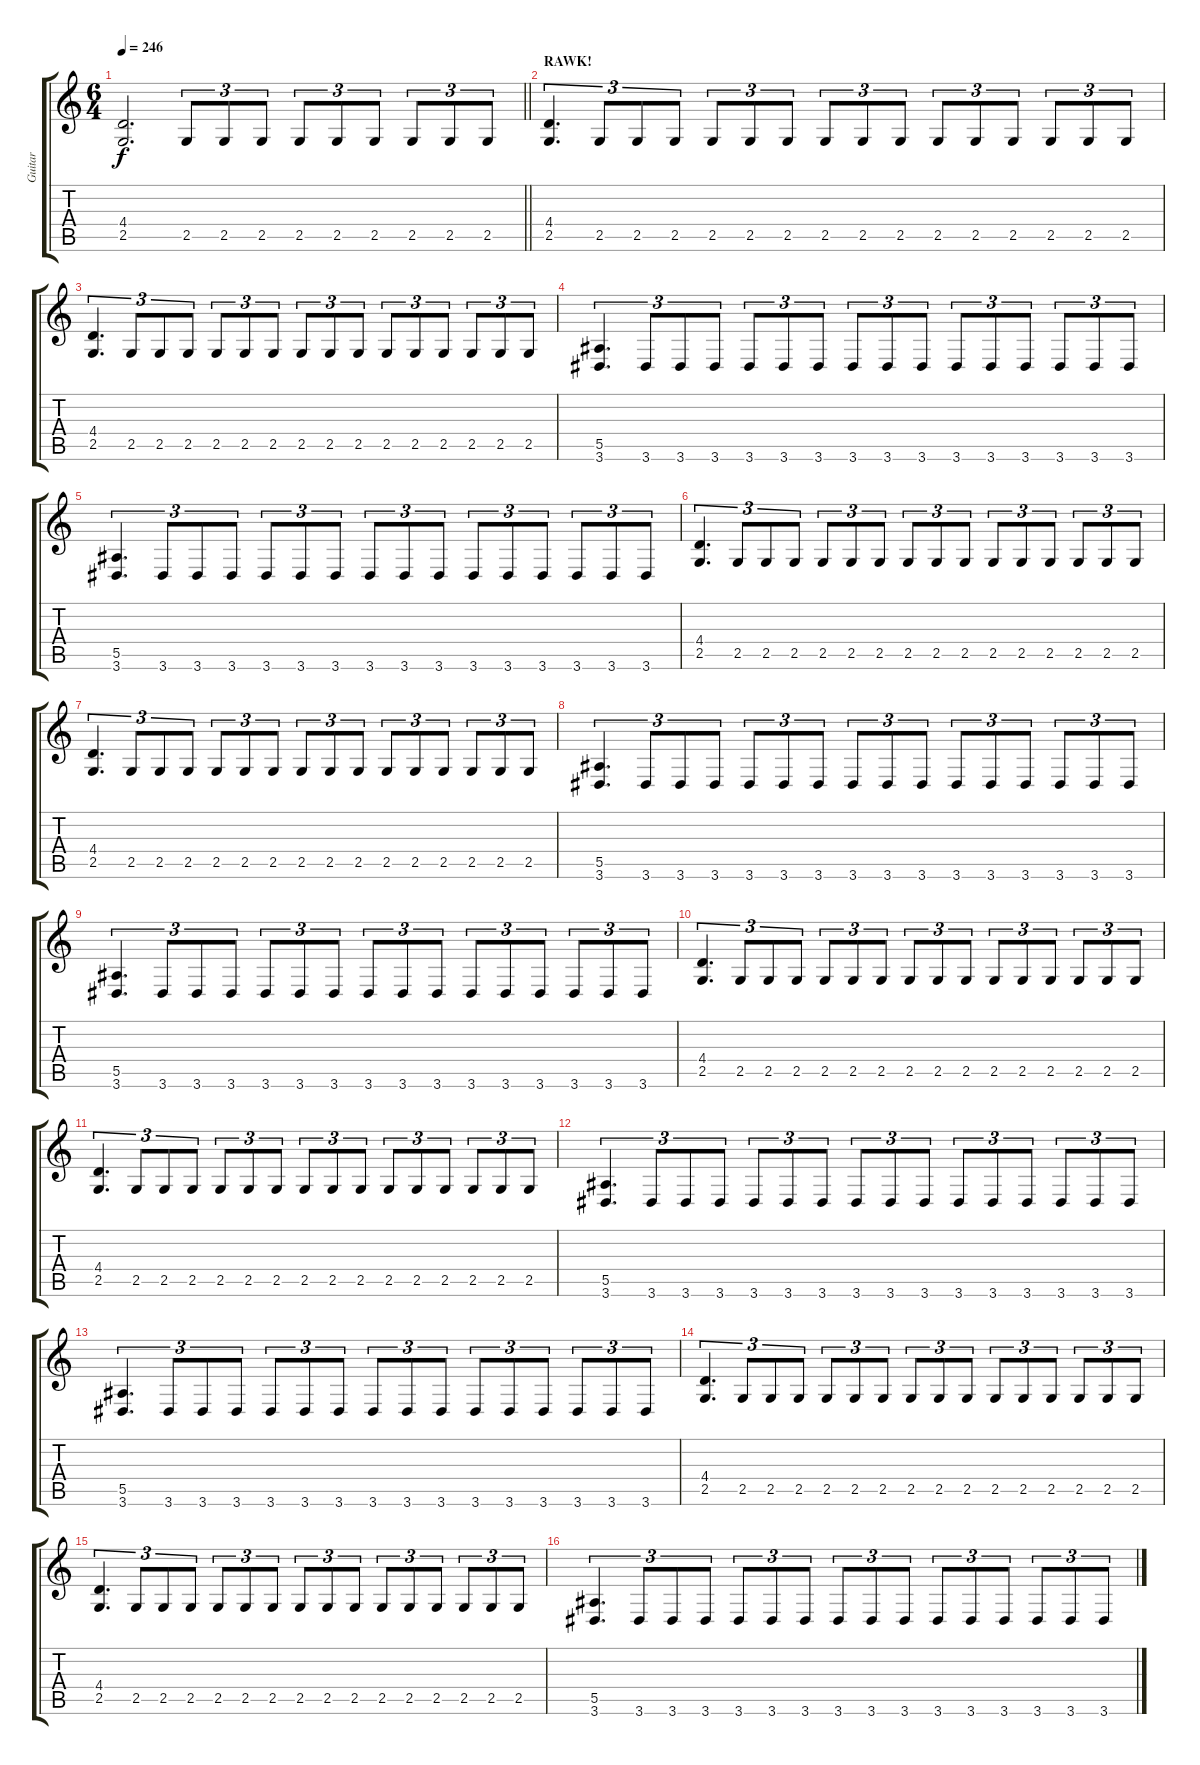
\track ("Guitar" "Guitar") {instrument distortionguitar}
\staff {score tabs}
\tuning (C4 G3 Eb3 Bb2 F2 C2) {hide}
\ts (6 4)
\tempo 246
\clef g2
\barLineRight lightlight
\ks c
(4.4 2.5).2{d dy f} 2.5.8{tu (3 2)} 2.5.8{tu (3 2)} 2.5.8{tu (3 2)} 2.5.8{tu (3 2)} 2.5.8{tu (3 2)} 2.5.8{tu (3 2)} 2.5.8{tu (3 2)} 2.5.8{tu (3 2)} 2.5.8{tu (3 2)} |
\section ("" "RAWK!")
(4.4 2.5).4{d tu (3 2)} 2.5.8{tu (3 2)} 2.5.8{tu (3 2)} 2.5.8{tu (3 2)} 2.5.8{tu (3 2)} 2.5.8{tu (3 2)} 2.5.8{tu (3 2)} 2.5.8{tu (3 2)} 2.5.8{tu (3 2)} 2.5.8{tu (3 2)} 2.5.8{tu (3 2)} 2.5.8{tu (3 2)} 2.5.8{tu (3 2)} 2.5.8{tu (3 2)} 2.5.8{tu (3 2)} 2.5.8{tu (3 2)} |
(4.4 2.5).4{d tu (3 2)} 2.5.8{tu (3 2)} 2.5.8{tu (3 2)} 2.5.8{tu (3 2)} 2.5.8{tu (3 2)} 2.5.8{tu (3 2)} 2.5.8{tu (3 2)} 2.5.8{tu (3 2)} 2.5.8{tu (3 2)} 2.5.8{tu (3 2)} 2.5.8{tu (3 2)} 2.5.8{tu (3 2)} 2.5.8{tu (3 2)} 2.5.8{tu (3 2)} 2.5.8{tu (3 2)} 2.5.8{tu (3 2)} |
(5.5 3.6).4{d tu (3 2)} 3.6.8{tu (3 2)} 3.6.8{tu (3 2)} 3.6.8{tu (3 2)} 3.6.8{tu (3 2)} 3.6.8{tu (3 2)} 3.6.8{tu (3 2)} 3.6.8{tu (3 2)} 3.6.8{tu (3 2)} 3.6.8{tu (3 2)} 3.6.8{tu (3 2)} 3.6.8{tu (3 2)} 3.6.8{tu (3 2)} 3.6.8{tu (3 2)} 3.6.8{tu (3 2)} 3.6.8{tu (3 2)} |
(5.5 3.6).4{d tu (3 2)} 3.6.8{tu (3 2)} 3.6.8{tu (3 2)} 3.6.8{tu (3 2)} 3.6.8{tu (3 2)} 3.6.8{tu (3 2)} 3.6.8{tu (3 2)} 3.6.8{tu (3 2)} 3.6.8{tu (3 2)} 3.6.8{tu (3 2)} 3.6.8{tu (3 2)} 3.6.8{tu (3 2)} 3.6.8{tu (3 2)} 3.6.8{tu (3 2)} 3.6.8{tu (3 2)} 3.6.8{tu (3 2)} |
(4.4 2.5).4{d tu (3 2)} 2.5.8{tu (3 2)} 2.5.8{tu (3 2)} 2.5.8{tu (3 2)} 2.5.8{tu (3 2)} 2.5.8{tu (3 2)} 2.5.8{tu (3 2)} 2.5.8{tu (3 2)} 2.5.8{tu (3 2)} 2.5.8{tu (3 2)} 2.5.8{tu (3 2)} 2.5.8{tu (3 2)} 2.5.8{tu (3 2)} 2.5.8{tu (3 2)} 2.5.8{tu (3 2)} 2.5.8{tu (3 2)} |
(4.4 2.5).4{d tu (3 2)} 2.5.8{tu (3 2)} 2.5.8{tu (3 2)} 2.5.8{tu (3 2)} 2.5.8{tu (3 2)} 2.5.8{tu (3 2)} 2.5.8{tu (3 2)} 2.5.8{tu (3 2)} 2.5.8{tu (3 2)} 2.5.8{tu (3 2)} 2.5.8{tu (3 2)} 2.5.8{tu (3 2)} 2.5.8{tu (3 2)} 2.5.8{tu (3 2)} 2.5.8{tu (3 2)} 2.5.8{tu (3 2)} |
(5.5 3.6).4{d tu (3 2)} 3.6.8{tu (3 2)} 3.6.8{tu (3 2)} 3.6.8{tu (3 2)} 3.6.8{tu (3 2)} 3.6.8{tu (3 2)} 3.6.8{tu (3 2)} 3.6.8{tu (3 2)} 3.6.8{tu (3 2)} 3.6.8{tu (3 2)} 3.6.8{tu (3 2)} 3.6.8{tu (3 2)} 3.6.8{tu (3 2)} 3.6.8{tu (3 2)} 3.6.8{tu (3 2)} 3.6.8{tu (3 2)} |
(5.5 3.6).4{d tu (3 2)} 3.6.8{tu (3 2)} 3.6.8{tu (3 2)} 3.6.8{tu (3 2)} 3.6.8{tu (3 2)} 3.6.8{tu (3 2)} 3.6.8{tu (3 2)} 3.6.8{tu (3 2)} 3.6.8{tu (3 2)} 3.6.8{tu (3 2)} 3.6.8{tu (3 2)} 3.6.8{tu (3 2)} 3.6.8{tu (3 2)} 3.6.8{tu (3 2)} 3.6.8{tu (3 2)} 3.6.8{tu (3 2)} |
(4.4 2.5).4{d tu (3 2)} 2.5.8{tu (3 2)} 2.5.8{tu (3 2)} 2.5.8{tu (3 2)} 2.5.8{tu (3 2)} 2.5.8{tu (3 2)} 2.5.8{tu (3 2)} 2.5.8{tu (3 2)} 2.5.8{tu (3 2)} 2.5.8{tu (3 2)} 2.5.8{tu (3 2)} 2.5.8{tu (3 2)} 2.5.8{tu (3 2)} 2.5.8{tu (3 2)} 2.5.8{tu (3 2)} 2.5.8{tu (3 2)} |
(4.4 2.5).4{d tu (3 2)} 2.5.8{tu (3 2)} 2.5.8{tu (3 2)} 2.5.8{tu (3 2)} 2.5.8{tu (3 2)} 2.5.8{tu (3 2)} 2.5.8{tu (3 2)} 2.5.8{tu (3 2)} 2.5.8{tu (3 2)} 2.5.8{tu (3 2)} 2.5.8{tu (3 2)} 2.5.8{tu (3 2)} 2.5.8{tu (3 2)} 2.5.8{tu (3 2)} 2.5.8{tu (3 2)} 2.5.8{tu (3 2)} |
(5.5 3.6).4{d tu (3 2)} 3.6.8{tu (3 2)} 3.6.8{tu (3 2)} 3.6.8{tu (3 2)} 3.6.8{tu (3 2)} 3.6.8{tu (3 2)} 3.6.8{tu (3 2)} 3.6.8{tu (3 2)} 3.6.8{tu (3 2)} 3.6.8{tu (3 2)} 3.6.8{tu (3 2)} 3.6.8{tu (3 2)} 3.6.8{tu (3 2)} 3.6.8{tu (3 2)} 3.6.8{tu (3 2)} 3.6.8{tu (3 2)} |
(5.5 3.6).4{d tu (3 2)} 3.6.8{tu (3 2)} 3.6.8{tu (3 2)} 3.6.8{tu (3 2)} 3.6.8{tu (3 2)} 3.6.8{tu (3 2)} 3.6.8{tu (3 2)} 3.6.8{tu (3 2)} 3.6.8{tu (3 2)} 3.6.8{tu (3 2)} 3.6.8{tu (3 2)} 3.6.8{tu (3 2)} 3.6.8{tu (3 2)} 3.6.8{tu (3 2)} 3.6.8{tu (3 2)} 3.6.8{tu (3 2)} |
(4.4 2.5).4{d tu (3 2)} 2.5.8{tu (3 2)} 2.5.8{tu (3 2)} 2.5.8{tu (3 2)} 2.5.8{tu (3 2)} 2.5.8{tu (3 2)} 2.5.8{tu (3 2)} 2.5.8{tu (3 2)} 2.5.8{tu (3 2)} 2.5.8{tu (3 2)} 2.5.8{tu (3 2)} 2.5.8{tu (3 2)} 2.5.8{tu (3 2)} 2.5.8{tu (3 2)} 2.5.8{tu (3 2)} 2.5.8{tu (3 2)} |
(4.4 2.5).4{d tu (3 2)} 2.5.8{tu (3 2)} 2.5.8{tu (3 2)} 2.5.8{tu (3 2)} 2.5.8{tu (3 2)} 2.5.8{tu (3 2)} 2.5.8{tu (3 2)} 2.5.8{tu (3 2)} 2.5.8{tu (3 2)} 2.5.8{tu (3 2)} 2.5.8{tu (3 2)} 2.5.8{tu (3 2)} 2.5.8{tu (3 2)} 2.5.8{tu (3 2)} 2.5.8{tu (3 2)} 2.5.8{tu (3 2)} |
(5.5 3.6).4{d tu (3 2)} 3.6.8{tu (3 2)} 3.6.8{tu (3 2)} 3.6.8{tu (3 2)} 3.6.8{tu (3 2)} 3.6.8{tu (3 2)} 3.6.8{tu (3 2)} 3.6.8{tu (3 2)} 3.6.8{tu (3 2)} 3.6.8{tu (3 2)} 3.6.8{tu (3 2)} 3.6.8{tu (3 2)} 3.6.8{tu (3 2)} 3.6.8{tu (3 2)} 3.6.8{tu (3 2)} 3.6.8{tu (3 2)}
